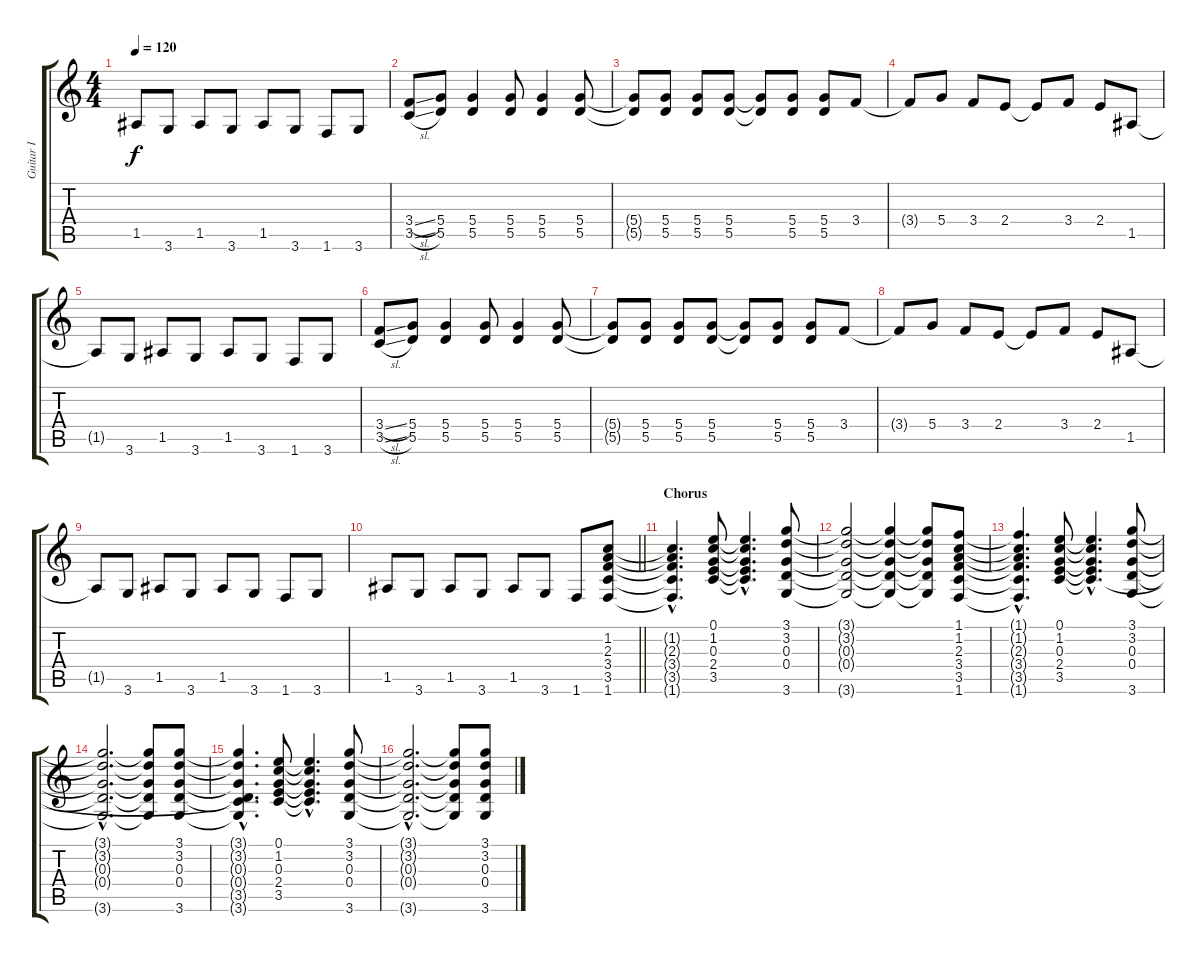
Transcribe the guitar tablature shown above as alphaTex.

\track ("Guitar I" "Guitar I") {instrument distortionguitar}
\staff {score tabs}
\tuning (E4 B3 G3 D3 A2 E2) {hide}
\ts (4 4)
\tempo 120
\clef g2
\ks c
1.5{t}.8{dy f} 3.6.8 1.5.8 3.6.8 1.5.8 3.6.8 1.6.8 3.6.8 |
(3.4{sl} 3.5{sl}).8 (5.4 5.5).8 (5.4 5.5).4 (5.4 5.5).8 (5.4 5.5).4 (5.4 5.5).8 |
(5.4{t} 5.5{t}).8 (5.4 5.5).8 (5.4 5.5).8 (5.4 5.5).8 (5.4{t} 5.5{t}).8 (5.4 5.5).8 (5.4 5.5).8 3.4.8 |
3.4{t}.8 5.4.8 3.4.8 2.4.8 2.4{t}.8 3.4.8 2.4.8 1.5.8 |
1.5{t}.8 3.6.8 1.5.8 3.6.8 1.5.8 3.6.8 1.6.8 3.6.8 |
(3.4{sl} 3.5{sl}).8 (5.4 5.5).8 (5.4 5.5).4 (5.4 5.5).8 (5.4 5.5).4 (5.4 5.5).8 |
(5.4{t} 5.5{t}).8 (5.4 5.5).8 (5.4 5.5).8 (5.4 5.5).8 (5.4{t} 5.5{t}).8 (5.4 5.5).8 (5.4 5.5).8 3.4.8 |
3.4{t}.8 5.4.8 3.4.8 2.4.8 2.4{t}.8 3.4.8 2.4.8 1.5.8 |
1.5{t}.8 3.6.8 1.5.8 3.6.8 1.5.8 3.6.8 1.6.8 3.6.8 |
\barLineRight lightlight
1.5.8 3.6.8 1.5.8 3.6.8 1.5.8 3.6.8 1.6.8 (1.2 2.3 3.4 3.5 1.6).8 |
\section ("" "Chorus")
(1.2{hac t} 2.3{hac t} 3.4{hac t} 3.5{hac t} 1.6{hac t}).4{d} (0.1 1.2 0.3 2.4 3.5).8 (0.1{hac t} 1.2{hac t} 0.3{hac t} 2.4{hac t} 3.5{hac t}).4{d} (3.1 3.2 0.3 0.4 3.6).8 |
(3.1{t} 3.2{t} 0.3{t} 0.4{t} 3.6{t}).2 (3.1{t} 3.2{t} 0.3{t} 0.4{t} 3.6{t}).4 (3.1{t} 3.2{t} 0.3{t} 0.4{t} 3.6{t}).8 (1.1 1.2 2.3 3.4 3.5 1.6).8 |
(1.1{hac t} 1.2{hac t} 2.3{hac t} 3.4{hac t} 3.5{hac t} 1.6{hac t}).4{d} (0.1 1.2 0.3 2.4 3.5).8 (0.1{hac t} 1.2{hac t} 0.3{hac t} 2.4{hac t} 3.5{hac t}).4{d} (3.1 3.2 0.3 0.4 3.6).8 |
(3.1{hac t} 3.2{hac t} 0.3{hac t} 0.4{hac t} 3.6{hac t}).2{d} (3.1{t} 3.2{t} 0.3{t} 0.4{t} 3.6{t}).8 (3.1 3.2 0.3 0.4 3.6).8 |
(3.1{hac t} 3.2{hac t} 0.3{hac t} 0.4{hac t} 3.5{hac t} 3.6{hac t}).4{d} (0.1 1.2 0.3 2.4 3.5).8 (0.1{hac t} 1.2{hac t} 0.3{hac t} 2.4{hac t} 3.5{hac t}).4{d} (3.1 3.2 0.3 0.4 3.6).8 |
(3.1{hac t} 3.2{hac t} 0.3{hac t} 0.4{hac t} 3.6{hac t}).2{d} (3.1{t} 3.2{t} 0.3{t} 0.4{t} 3.6{t}).8 (3.1 3.2 0.3 0.4 3.6).8
